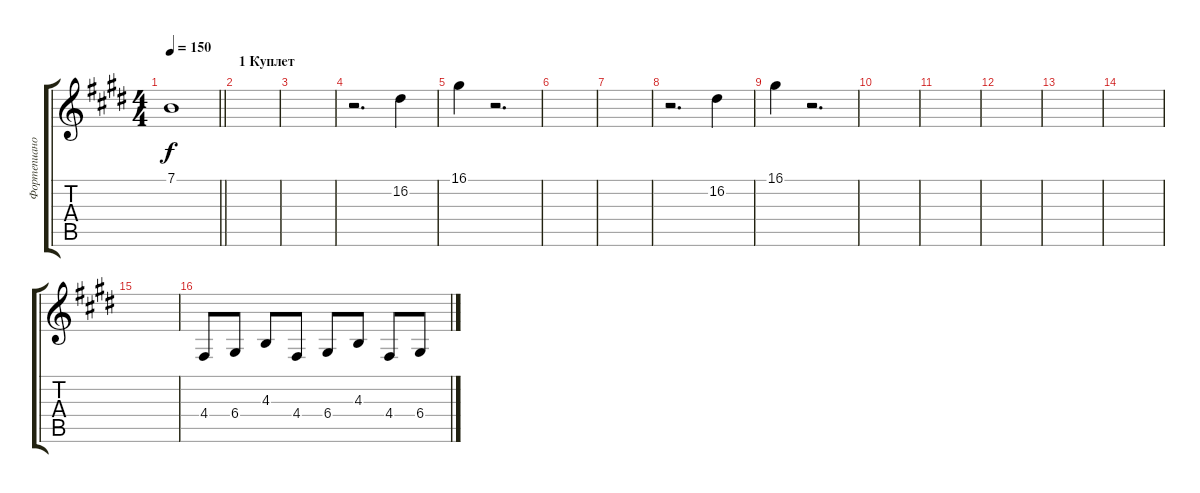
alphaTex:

\track ("Фортепиано" "Фортепиано") {instrument electricgrandpiano}
\staff {score tabs}
\tuning (E4 B3 G3 D3 A2 E2) {hide}
\ts (4 4)
\tempo 150
\clef g2
\barLineRight lightlight
\ks c#minor
7.1.1{dy f} |
\section ("" "1 Куплет")
|
|
r.2{d} 16.2.4 |
16.1.4 r.2{d} |
|
|
r.2{d} 16.2.4 |
16.1.4 r.2{d} |
|
|
|
|
|
|
4.4.8 6.4.8 4.3.8 4.4.8 6.4.8 4.3.8 4.4.8 6.4.8
